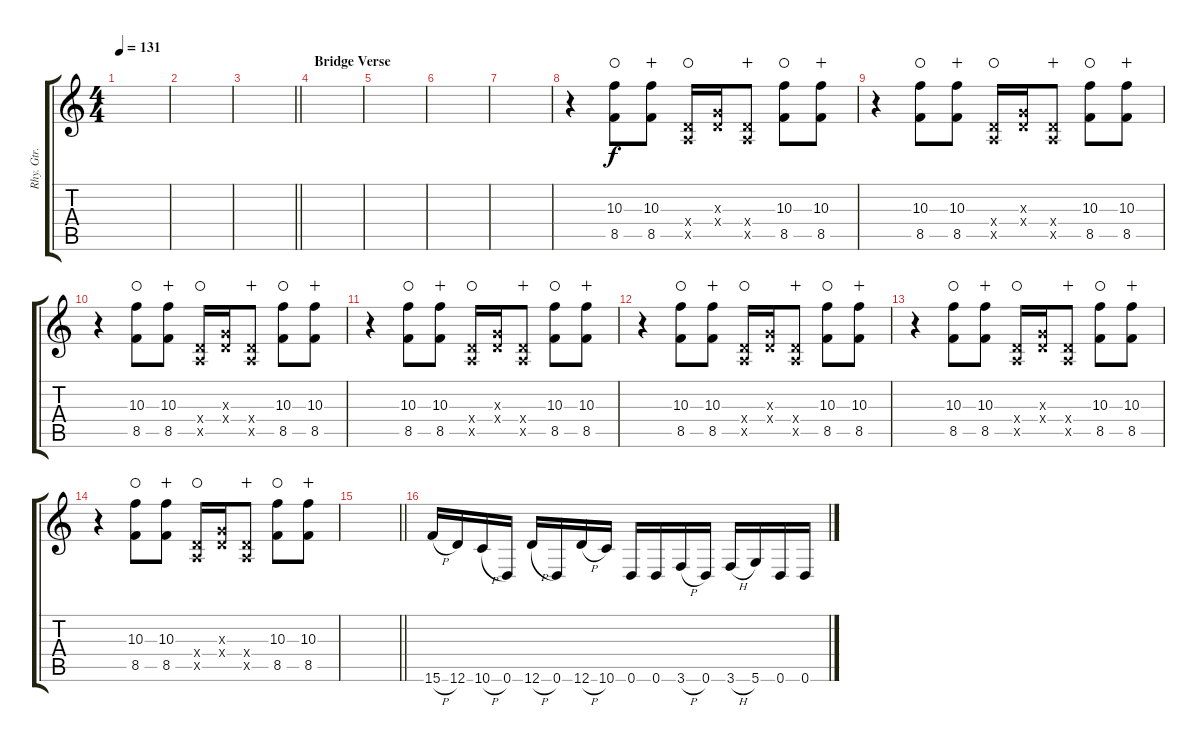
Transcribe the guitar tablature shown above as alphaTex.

\track ("Rhy. Gtr. 1" "Rhy. Gtr. ") {instrument distortionguitar}
\staff {score tabs}
\tuning (E4 B3 G3 D3 A2 D2) {hide}
\ts (4 4)
\tempo 131
\clef g2
\ks c
|
|
\barLineRight lightlight
|
\section ("" "Bridge Verse")
|
|
|
|
r.4{volume 3} (10.3 8.5).8{waho} (10.3 8.5).8{wahc} (0.4{x} 0.5{x}).16{waho} (0.3{x} 0.4{x}).16 (0.4{x} 0.5{x}).8{wahc} (10.3 8.5).8{waho} (10.3 8.5).8{wahc} |
r.4 (10.3 8.5).8{waho} (10.3 8.5).8{wahc} (0.4{x} 0.5{x}).16{waho} (0.3{x} 0.4{x}).16 (0.4{x} 0.5{x}).8{wahc} (10.3 8.5).8{waho} (10.3 8.5).8{wahc} |
r.4 (10.3 8.5).8{waho} (10.3 8.5).8{wahc} (0.4{x} 0.5{x}).16{waho} (0.3{x} 0.4{x}).16 (0.4{x} 0.5{x}).8{wahc} (10.3 8.5).8{waho} (10.3 8.5).8{wahc} |
r.4 (10.3 8.5).8{waho} (10.3 8.5).8{wahc} (0.4{x} 0.5{x}).16{waho} (0.3{x} 0.4{x}).16 (0.4{x} 0.5{x}).8{wahc} (10.3 8.5).8{waho} (10.3 8.5).8{wahc} |
r.4 (10.3 8.5).8{waho} (10.3 8.5).8{wahc} (0.4{x} 0.5{x}).16{waho} (0.3{x} 0.4{x}).16 (0.4{x} 0.5{x}).8{wahc} (10.3 8.5).8{waho} (10.3 8.5).8{wahc} |
r.4 (10.3 8.5).8{waho} (10.3 8.5).8{wahc} (0.4{x} 0.5{x}).16{waho} (0.3{x} 0.4{x}).16 (0.4{x} 0.5{x}).8{wahc} (10.3 8.5).8{waho} (10.3 8.5).8{wahc} |
r.4 (10.3 8.5).8{waho} (10.3 8.5).8{wahc} (0.4{x} 0.5{x}).16{waho} (0.3{x} 0.4{x}).16 (0.4{x} 0.5{x}).8{wahc} (10.3 8.5).8{waho} (10.3 8.5).8{wahc} |
\barLineRight lightlight
|
\section ("" "")
15.6{h}.16{volume 5} 12.6.16 10.6{h}.16 0.6.16 12.6{h}.16 0.6.16 12.6{h}.16 10.6.16 0.6.16 0.6.16 3.6{h}.16 0.6.16 3.6{h}.16 5.6.16 0.6.16 0.6.16
